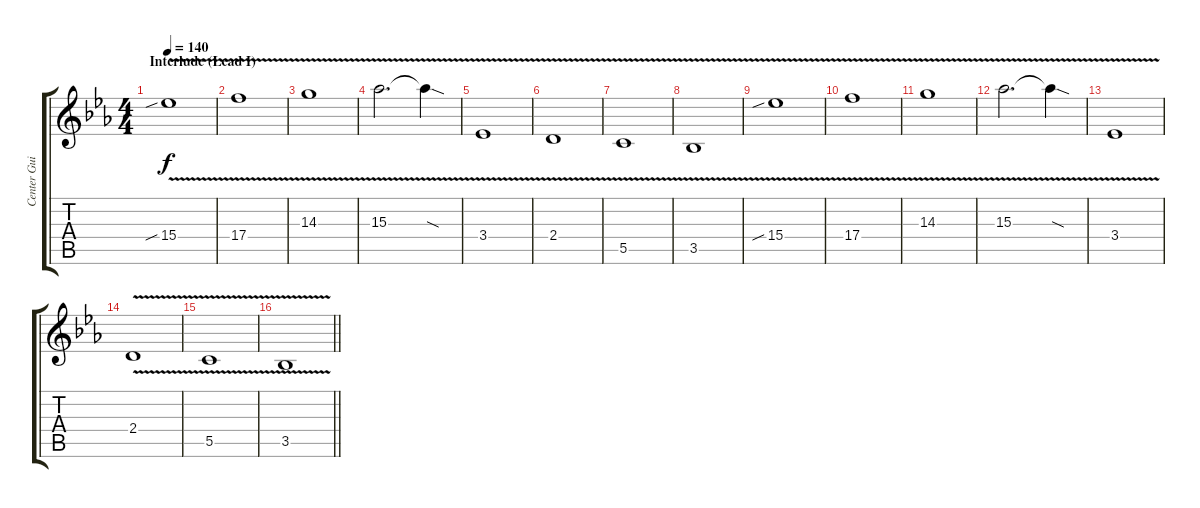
\track ("Center Guitar" "Center Gui") {instrument electricguitarjazz}
\staff {score tabs}
\tuning (D4 A3 F3 C3 G2 C2) {hide}
\ts (4 4)
\section ("" "Interlude (Lead I)")
\tempo 140
\clef g2
\ks eb
15.4{v sib}.1{dy f volume 8} |
17.4{v}.1 |
14.3{v}.1 |
15.3{v}.2{d} 15.3{sod t}.4 |
3.4{v}.1 |
2.4{v}.1 |
5.5{v}.1 |
3.5{v}.1 |
15.4{v sib}.1 |
17.4{v}.1 |
14.3{v}.1 |
15.3{v}.2{d} 15.3{sod t}.4 |
3.4{v}.1 |
2.4{v}.1 |
5.5{v}.1 |
\barLineRight lightlight
3.5{v}.1
